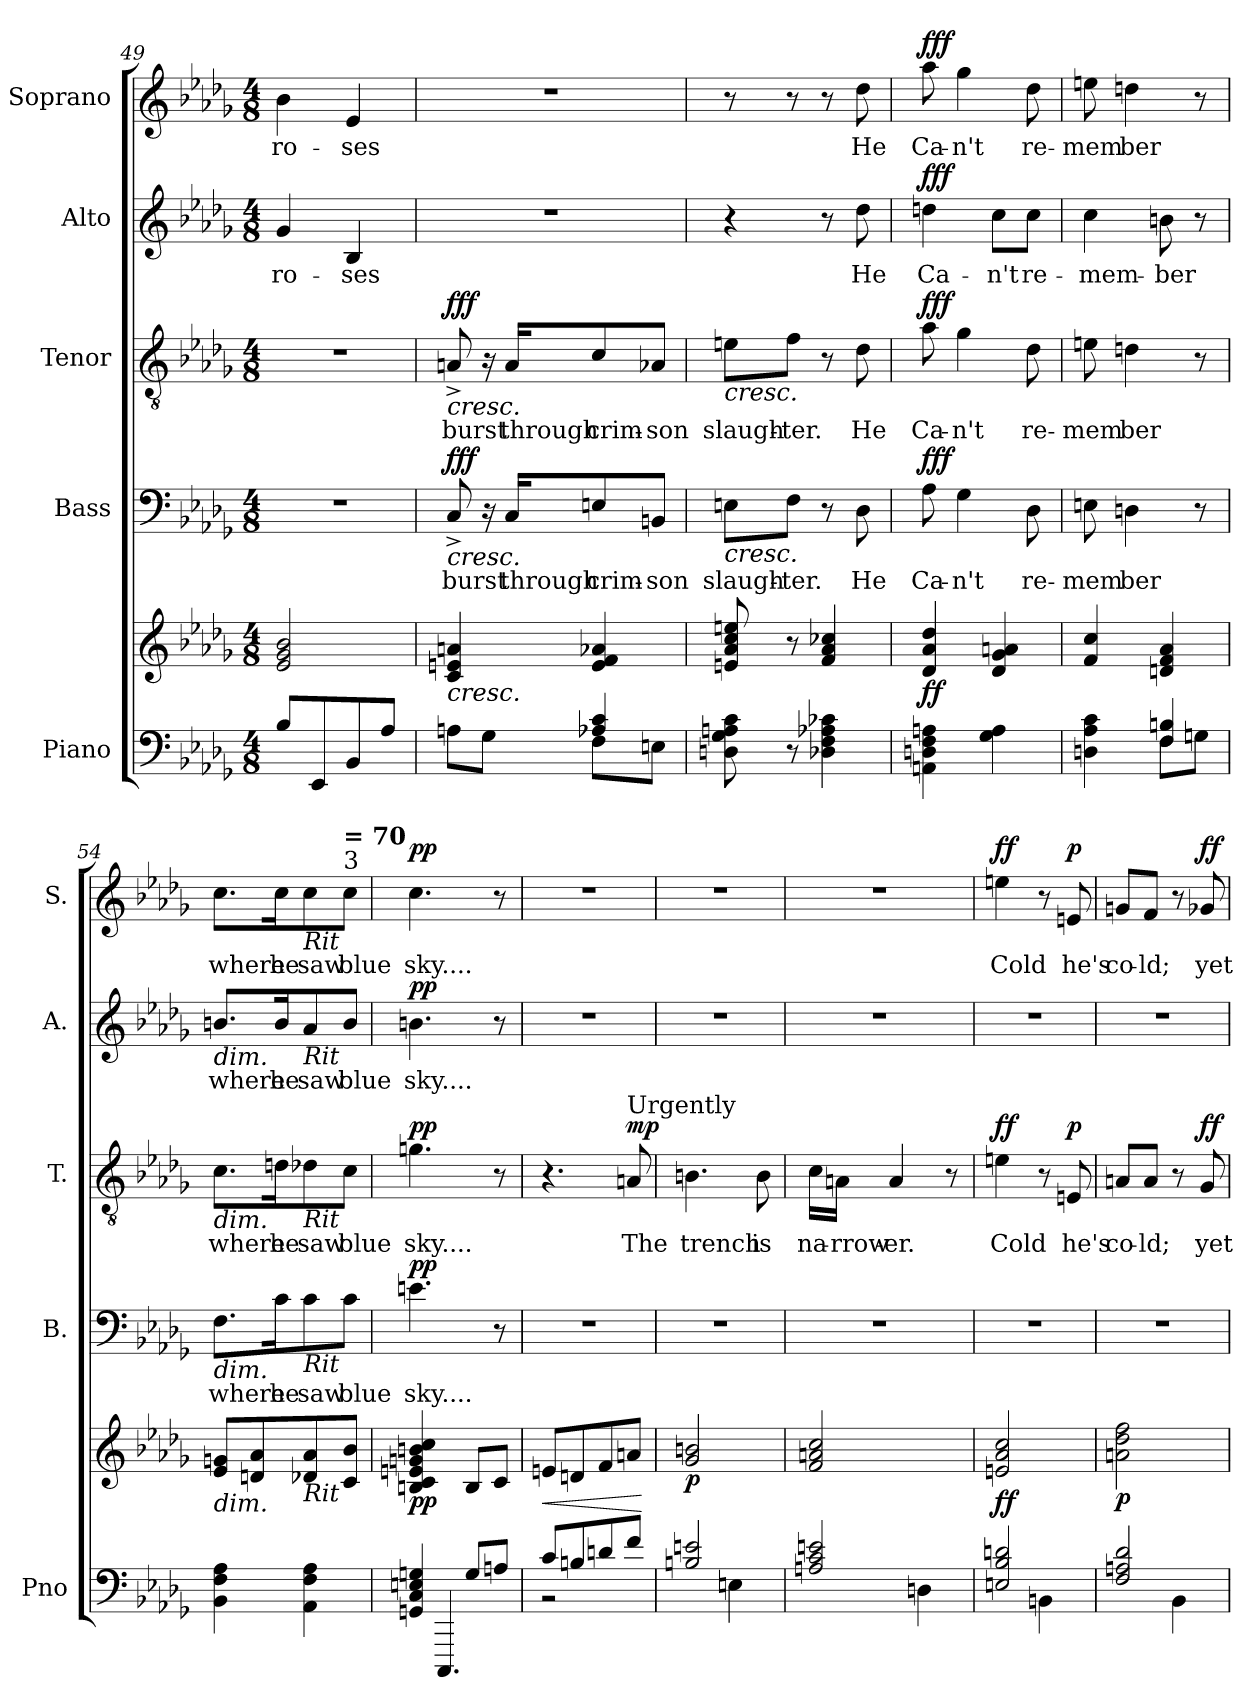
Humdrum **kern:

**kern	**kern	**dynam	**kern	**text	**dynam	**kern	**text	**dynam	**kern	**text	**dynam	**kern	**text	**dynam
*part5	*part5	*part5	*part4	*part4	*part4	*part3	*part3	*part3	*part2	*part2	*part2	*part1	*part1	*part1
*staff6	*staff5	*staff5/6	*staff4	*staff4	*staff4	*staff3	*staff3	*staff3	*staff2	*staff2	*staff2	*staff1	*staff1	*staff1
*I"Piano	*	*	*I"Bass	*	*	*I"Tenor	*	*	*I"Alto	*	*	*I"Soprano	*	*
*I'Pno	*	*	*I'B.	*	*	*I'T.	*	*	*I'A.	*	*	*I'S.	*	*
*clefF4	*clefG2	*	*clefF4	*	*	*clefGv2	*	*	*clefG2	*	*	*clefG2	*	*
*k[b-e-a-d-g-]	*k[b-e-a-d-g-]	*	*k[b-e-a-d-g-]	*	*	*k[b-e-a-d-g-]	*	*	*k[b-e-a-d-g-]	*	*	*k[b-e-a-d-g-]	*	*
*M4/8	*M4/8	*	*M4/8	*	*	*M4/8	*	*	*M4/8	*	*	*M4/8	*	*
=49	=49	=49	=49	=49	=49	=49	=49	=49	=49	=49	=49	=49	=49	=49
!	!	!	!	!	!	!	!	!	!	!LO:LY:b	!	!	!LO:LY:b	!
8B-/L	2e-/ 2g-/ 2b-/	.	2r	.	.	2r	.	.	4g-/	ro-	.	4b-\	ro-	.
8EE-/	.	.	.	.	.	.	.	.	.	.	.	.	.	.
!	!	!	!	!	!	!	!	!	!	!LO:LY:b	!	!	!LO:LY:b	!
8BB-/	.	.	.	.	.	.	.	.	4B-/	-ses	.	4e-/	-ses	.
8A-/J	.	.	.	.	.	.	.	.	.	.	.	.	.	.
!!LO:LB:g=z
=50	=50	=50	=50	=50	=50	=50	=50	=50	=50	=50	=50	=50	=50	=50
*^	*	*	*	*	*	*	*	*	*	*	*	*	*	*
!	!	!	!	!	!	!	!LO:TX:b:i:t=cresc.	!	!	!	!	!	!	!	!
!	!	!	!	!LO:TX:b:i:t=cresc.	!	!	!	!	!	!	!	!	!	!	!
!	!	!LO:TX:b:i:t=cresc.	!	!	!	!	!	!	!	!	!	!	!	!	!
!	!	!	!	!	!LO:LY:b	!LO:DY:b	!	!LO:LY:b	!LO:DY:b	!	!	!	!	!	!
8An\L	4ryy	4c/ 4en/ 4an/	.	8C^/	burst	fff	8An^/	burst	fff	2r	.	.	2r	.	.
8G-\J	.	.	.	16r	.	.	16r	.	.	.	.	.	.	.	.
!	!	!	!	!	!LO:LY:b	!	!	!LO:LY:b	!	!	!	!	!	!	!
.	.	.	.	16C/KL	through	.	16A/KL	through	.	.	.	.	.	.	.
!	!	!	!	!	!LO:LY:b	!	!	!LO:LY:b	!	!	!	!	!	!	!
4A-X/ 4c/	8F\L	4e/ 4f/ 4a-X/	.	8En/	crim-	.	8c/	crim-	.	.	.	.	.	.	.
!	!	!	!	!	!LO:LY:b	!	!	!LO:LY:b	!	!	!	!	!	!	!
.	8En\J	.	.	8BBn/J	-son	.	8A-X/J	-son	.	.	.	.	.	.	.
=51	=51	=51	=51	=51	=51	=51	=51	=51	=51	=51	=51	=51	=51	=51	=51
!	!	!	!	!	!	!	!LO:TX:b:i:t=cresc.	!	!	!	!	!	!	!	!
!	!	!	!	!LO:TX:b:i:t=cresc.	!	!	!	!	!	!	!	!	!	!	!
!	!	!	!	!	!LO:LY:b	!	!	!LO:LY:b	!	!	!	!	!	!	!
*v	*v	*	*	*	*	*	*	*	*	*	*	*	*	*	*
8Dn\ 8G-\ 8An\ 8c\	8en/ 8a-/ 8cc/ 8een/	.	8En\L	slaugh-	.	8en\L	slaugh-	.	4r	.	.	8r	.	.
!	!	!	!	!LO:LY:b	!	!	!LO:LY:b	!	!	!	!	!	!	!
8r	8r	.	8F\J	-ter.	.	8f\J	-ter.	.	.	.	.	8r	.	.
4D-X\ 4F\ 4A-X\ 4c-X\	4f/ 4a-/ 4cc-X/	.	8r	.	.	8r	.	.	8r	.	.	8r	.	.
!	!	!	!	!LO:LY:b	!	!	!LO:LY:b	!	!	!LO:LY:b	!	!	!LO:LY:b	!
.	.	.	8D-\	He	.	8d-\	He	.	8dd-\	He	.	8dd-\	He	.
=52	=52	=52	=52	=52	=52	=52	=52	=52	=52	=52	=52	=52	=52	=52
!	!	!LO:DY:b	!	!LO:LY:b	!LO:DY:b	!	!LO:LY:b	!LO:DY:b	!	!LO:LY:b	!LO:DY:b	!	!LO:LY:b	!LO:DY:b
4AAn\ 4Dn\ 4F\ 4An\	4d-/ 4a-/ 4dd-/	ff	8A-\	Ca-	fff	8a-\	Ca-	fff	4ddn\	Ca-	fff	8aa-\	Ca-	fff
!	!	!	!	!LO:LY:b	!	!	!LO:LY:b	!	!	!	!	!	!LO:LY:b	!
.	.	.	4G-\	-n't	.	4g-\	-n't	.	.	.	.	4gg-\	-n't	.
!	!	!	!	!	!	!	!	!	!	!LO:LY:b	!	!	!	!
4G-\ 4A\	4d-/ 4g-/ 4an/	.	.	.	.	.	.	.	8cc\L	-n't	.	.	.	.
!	!	!	!	!LO:LY:b	!	!	!LO:LY:b	!	!	!LO:LY:b	!	!	!LO:LY:b	!
.	.	.	8D-\	re-	.	8d-\	re-	.	8cc\J	re-	.	8dd-\	re-	.
=53	=53	=53	=53	=53	=53	=53	=53	=53	=53	=53	=53	=53	=53	=53
*^	*	*	*	*	*	*	*	*	*	*	*	*	*	*
!	!	!	!	!	!LO:LY:b	!	!	!LO:LY:b	!	!	!LO:LY:b	!	!	!LO:LY:b	!
4Dn\ 4A-\ 4c\	4ryy	4f/ 4cc/	.	8En\	-mem	.	8en\	-mem	.	4cc\	-mem-	.	8een\	-mem	.
!	!	!	!	!	!LO:LY:b	!	!	!LO:LY:b	!	!	!	!	!	!LO:LY:b	!
.	.	.	.	4Dn\	ber	.	4dn\	ber	.	.	.	.	4ddn\	ber	.
!	!	!	!	!	!	!	!	!	!	!	!LO:LY:b	!	!	!	!
4F/ 4Bn/	8F\L	4dn/ 4f/ 4a-/	.	.	.	.	.	.	.	8bn\	-ber	.	.	.	.
.	8Gn\J	.	.	8r	.	.	8r	.	.	8r	.	.	8r	.	.
*v	*v	*	*	*	*	*	*	*	*	*	*	*	*	*	*
=54	=54	=54	=54	=54	=54	=54	=54	=54	=54	=54	=54	=54	=54	=54
*	*	*	*	*	*	*	*	*	*	*	*	*MM45	*	*
*^	*	*	*	*	*	*	*	*	*	*	*	*	*	*
!	!	!	!	!	!	!	!	!	!	!	!	!	!LO:TX:b:i:t=dim.	!	!
!	!	!	!	!	!	!	!	!	!	!LO:TX:b:i:t=dim.	!	!	!	!	!
!	!	!	!	!	!	!	!LO:TX:b:i:t=dim.	!	!	!	!	!	!	!	!
!	!	!	!	!LO:TX:b:i:t=dim.	!	!	!	!	!	!	!	!	!	!	!
!	!	!LO:TX:b:i:t=dim.	!	!	!	!	!	!	!	!	!	!	!	!	!
!	!	!	!	!	!LO:LY:b	!	!	!LO:LY:b	!	!	!LO:LY:b	!	!	!LO:LY:b	!
*v	*v	*	*	*	*	*	*	*	*	*	*	*	*^	*	*
4BB-\ 4F\ 4A-\	8e-/ 8gn/L	.	8.F\L	where	.	8.c\L	where	.	8.bn/L	where	.	8.cc\L	8ryy	where	.
*	*	*	*	*	*	*	*	*	*	*	*	*MM43	*	*	*
.	8dn/ 8a-/	.	.	.	.	.	.	.	.	.	.	.	4.ryy	.	.
!	!	!	!	!LO:LY:b	!	!	!LO:LY:b	!	!	!LO:LY:b	!	!	!	!LO:LY:b	!
.	.	.	16c\K	he	.	16dn\K	he	.	16b/K	he	.	16cc\K	.	he	.
*	*	*	*	*	*	*	*	*	*	*	*	*MM40	*	*	*
!	!	!	!	!	!	!	!	!	!	!	!	!LO:TX:b:i:t=Rit	!	!	!
!	!	!	!	!	!	!	!	!	!LO:TX:b:i:t=Rit	!	!	!	!	!	!
!	!	!	!	!	!	!LO:TX:b:i:t=Rit	!	!	!	!	!	!	!	!	!
!	!	!	!LO:TX:b:i:t=Rit	!	!	!	!	!	!	!	!	!	!	!	!
!	!LO:TX:b:i:t=Rit	!	!	!	!	!	!	!	!	!	!	!	!	!	!
!	!	!	!	!LO:LY:b	!	!	!LO:LY:b	!	!	!LO:LY:b	!	!	!	!LO:LY:b	!
4AA-\ 4F\ 4A-\	8d-X/ 8a-/	.	8c\	saw	.	8d-X\	saw	.	8a-/	saw	.	8cc\	.	saw	.
!	!	!	!	!	!	!	!	!	!	!	!	!LO:TX:a:t=3	!	!	!
!	!	!	!	!	!	!	!	!	!	!	!	!LO:TX:a:B:t== 70	!	!	!
!	!	!	!	!LO:LY:b	!	!	!LO:LY:b	!	!	!LO:LY:b	!	!	!	!LO:LY:b	!
.	8c/ 8b-/J	.	8c\J	blue	.	8c\J	blue	.	8b/J	blue	.	8cc\J	.	blue	.
*	*	*	*	*	*	*	*	*	*	*	*	*v	*v	*	*
=55	=55	=55	=55	=55	=55	=55	=55	=55	=55	=55	=55	=55	=55	=55
*	*	*	*	*	*	*	*	*	*	*	*	*MM50	*	*
*^	*	*	*	*	*	*	*	*	*	*	*	*^	*	*
!	!	!	!LO:DY:b	!	!LO:LY:b	!LO:DY:b	!	!LO:LY:b	!LO:DY:b	!	!LO:LY:b	!LO:DY:b	!	!	!LO:LY:b	!LO:DY:b
*	*	*	*	*	*	*	*	*	*	*	*	*	*v	*v	*	*
4GGn/ 4C/ 4En/ 4Gn/	8ryy	4Bn/ 4c/ 4en/ 4gn/ 4bn/ 4cc/	pp	4.en\	sky....	pp	4.gn\	sky....	pp	4.bn\	sky....	pp	4.cc\	sky....	pp
.	4.CCC/	.	.	.	.	.	.	.	.	.	.	.	.	.	.
8G/L	.	8B/L	.	.	.	.	.	.	.	.	.	.	.	.	.
8An/J	.	8c/J	.	8r	.	.	8r	.	.	8r	.	.	8r	.	.
!!LO:PB:g=z
=56	=56	=56	=56	=56	=56	=56	=56	=56	=56	=56	=56	=56	=56	=56	=56
!	!	!	!LO:HP:b	!	!	!	!	!	!	!	!	!	!	!	!
8c/L	2r	8en/L	<	2r	.	.	4.r	.	.	2r	.	.	2r	.	.
8Bn/	.	8dn/	.	.	.	.	.	.	.	.	.	.	.	.	.
8dn/	.	8f/	.	.	.	.	.	.	.	.	.	.	.	.	.
!	!	!	!	!	!	!	!LO:TX:a:t=Urgently	!	!	!	!	!	!	!	!
!	!	!	!	!	!	!	!	!LO:LY:b	!LO:DY:b	!	!	!	!	!	!
8f/J	.	8an/J	.	.	.	.	8An/	The	mp	.	.	.	.	.	.
*v	*v	*	*	*	*	*	*	*	*	*	*	*	*	*	*
.	.	[	.	.	.	.	.	.	.	.	.	.	.	.
=57	=57	=57	=57	=57	=57	=57	=57	=57	=57	=57	=57	=57	=57	=57
*^	*	*	*	*	*	*	*	*	*	*	*	*	*	*
!	!	!	!LO:DY:b	!	!	!	!	!LO:LY:b	!	!	!	!	!	!	!
2Bn/ 2en/	4ryy	2g-/ 2bn/	p	2r	.	.	4.Bn\	trench	.	2r	.	.	2r	.	.
.	4En\	.	.	.	.	.	.	.	.	.	.	.	.	.	.
!	!	!	!	!	!	!	!	!LO:LY:b	!	!	!	!	!	!	!
.	.	.	.	.	.	.	8B\	is	.	.	.	.	.	.	.
=58	=58	=58	=58	=58	=58	=58	=58	=58	=58	=58	=58	=58	=58	=58	=58
!	!	!	!	!	!	!	!	!LO:LY:b	!	!	!	!	!	!	!
2An/ 2c/ 2en/	4ryy	2f/ 2an/ 2cc/	.	2r	.	.	16c\LL	na-	.	2r	.	.	2r	.	.
!	!	!	!	!	!	!	!	!LO:LY:b	!	!	!	!	!	!	!
.	.	.	.	.	.	.	16An\JJ	-rrow-	.	.	.	.	.	.	.
!	!	!	!	!	!	!	!	!LO:LY:b	!	!	!	!	!	!	!
.	.	.	.	.	.	.	4A/	-er.	.	.	.	.	.	.	.
.	4Dn\	.	.	.	.	.	.	.	.	.	.	.	.	.	.
.	.	.	.	.	.	.	8r	.	.	.	.	.	.	.	.
=59	=59	=59	=59	=59	=59	=59	=59	=59	=59	=59	=59	=59	=59	=59	=59
!	!	!	!LO:DY:b	!	!	!	!	!LO:LY:b	!LO:DY:b	!	!	!	!	!LO:LY:b	!LO:DY:b
2En/ 2B-/ 2dn/	4ryy	2en/ 2a-/ 2cc/	ff	2r	.	.	4en\	Cold	ff	2r	.	.	4een\	Cold	ff
.	4BBn\	.	.	.	.	.	8r	.	.	.	.	.	8r	.	.
!	!	!	!	!	!	!	!	!LO:LY:b	!LO:DY:b	!	!	!	!	!LO:LY:b	!LO:DY:b
.	.	.	.	.	.	.	8En/	he's	p	.	.	.	8en/	he's	p
=60	=60	=60	=60	=60	=60	=60	=60	=60	=60	=60	=60	=60	=60	=60	=60
!	!	!	!LO:DY:b	!	!	!	!	!LO:LY:b	!	!	!	!	!	!LO:LY:b	!
2F/ 2An/ 2d-/	4ryy	2an\ 2dd-\ 2ff\	p	2r	.	.	8An/L	co-	.	2r	.	.	8gn/L	co-	.
!	!	!	!	!	!	!	!	!LO:LY:b	!	!	!	!	!	!LO:LY:b	!
.	.	.	.	.	.	.	8A/J	-ld;	.	.	.	.	8f/J	-ld;	.
.	4BB-\	.	.	.	.	.	8r	.	.	.	.	.	8r	.	.
!	!	!	!	!	!	!	!	!LO:LY:b	!LO:DY:b	!	!	!	!	!LO:LY:b	!LO:DY:b
.	.	.	.	.	.	.	8G-/	yet	ff	.	.	.	8g-X/	yet	ff
*v	*v	*	*	*	*	*	*	*	*	*	*	*	*	*	*
=	=	=	=	=	=	=	=	=	=	=	=	=	=	=
*-	*-	*-	*-	*-	*-	*-	*-	*-	*-	*-	*-	*-	*-	*-
